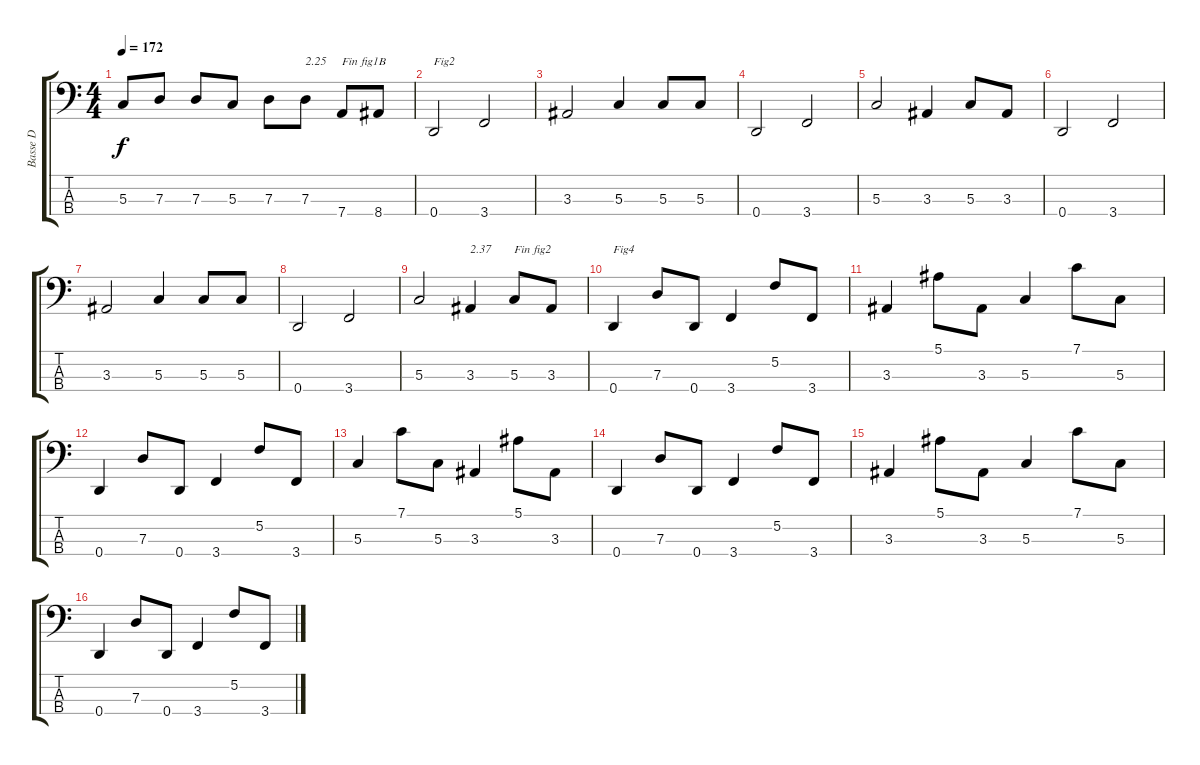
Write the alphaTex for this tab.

\track ("Basse D" "Basse D") {instrument electricbasspick}
\staff {score tabs}
\tuning (F2 C2 G1 D1) {hide}
\ts (4 4)
\tempo 172
\clef f4
\ks c
5.3.8{dy f} 7.3.8 7.3.8 5.3.8 7.3.8 7.3.8{txt "2.25"} 7.4.8{txt "Fin fig1B"} 8.4.8 |
0.4.2{txt "Fig2"} 3.4.2 |
3.3.2 5.3.4 5.3.8 5.3.8 |
0.4.2 3.4.2 |
5.3.2 3.3.4 5.3.8 3.3.8 |
0.4.2 3.4.2 |
3.3.2 5.3.4 5.3.8 5.3.8 |
0.4.2 3.4.2 |
5.3.2 3.3.4{txt "2.37"} 5.3.8{txt "Fin fig2"} 3.3.8 |
0.4.4{txt "Fig4"} 7.3.8 0.4.8 3.4.4 5.2.8 3.4.8 |
3.3.4 5.1.8 3.3.8 5.3.4 7.1.8 5.3.8 |
0.4.4 7.3.8 0.4.8 3.4.4 5.2.8 3.4.8 |
5.3.4 7.1.8 5.3.8 3.3.4 5.1.8 3.3.8 |
0.4.4 7.3.8 0.4.8 3.4.4 5.2.8 3.4.8 |
3.3.4 5.1.8 3.3.8 5.3.4 7.1.8 5.3.8 |
0.4.4 7.3.8 0.4.8 3.4.4 5.2.8 3.4.8
